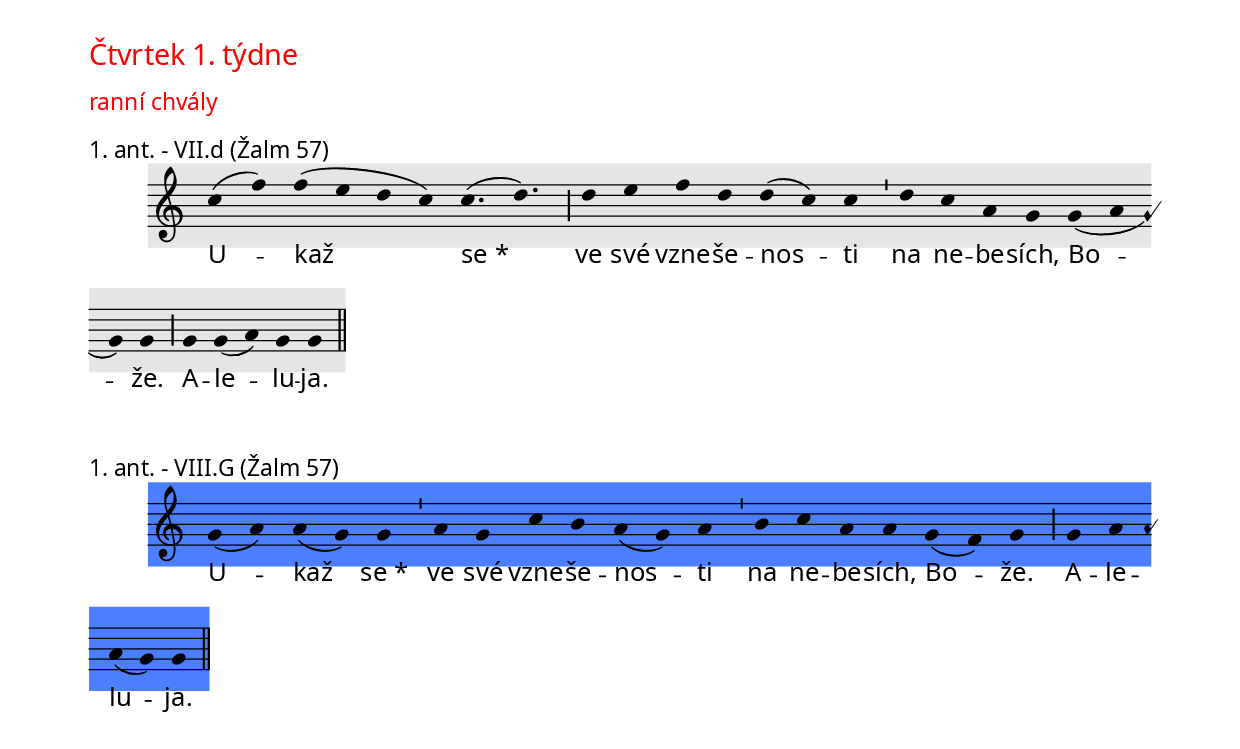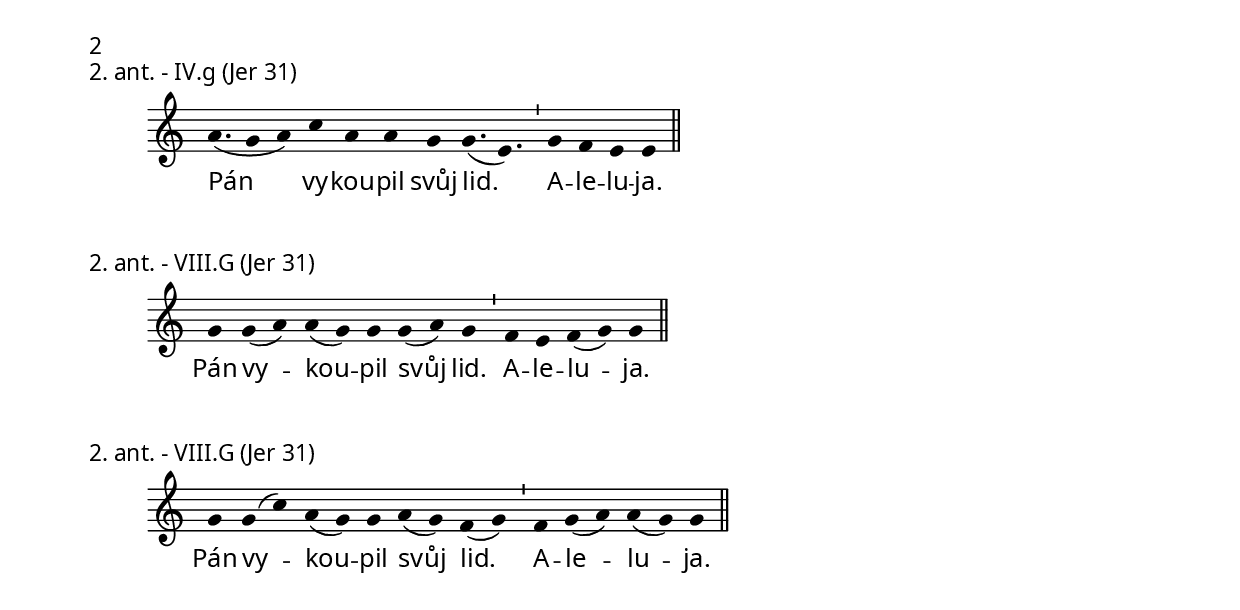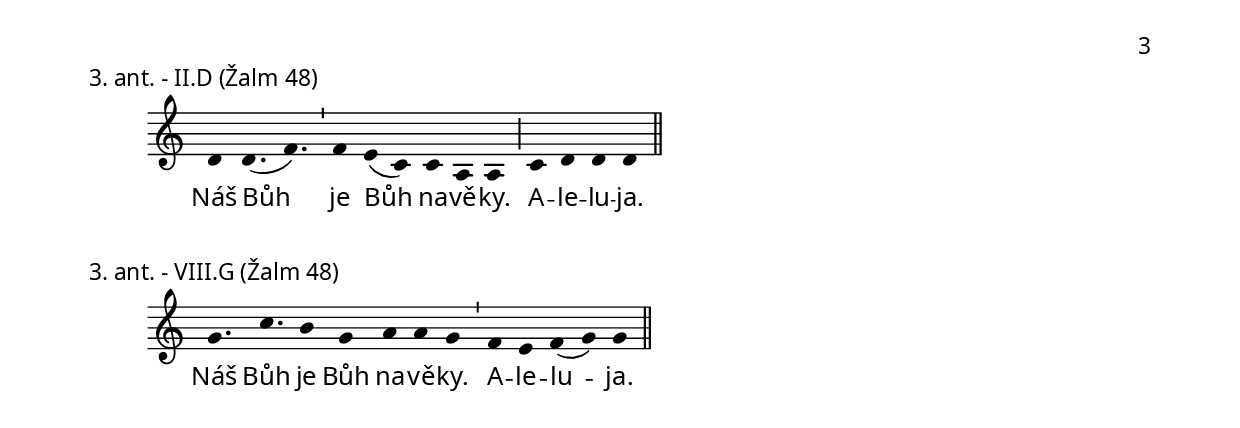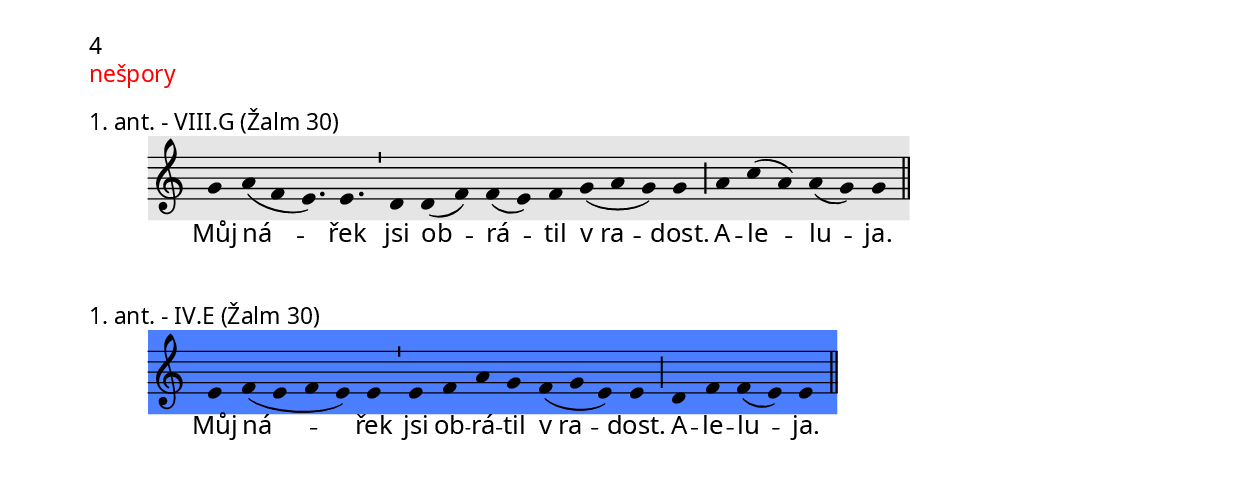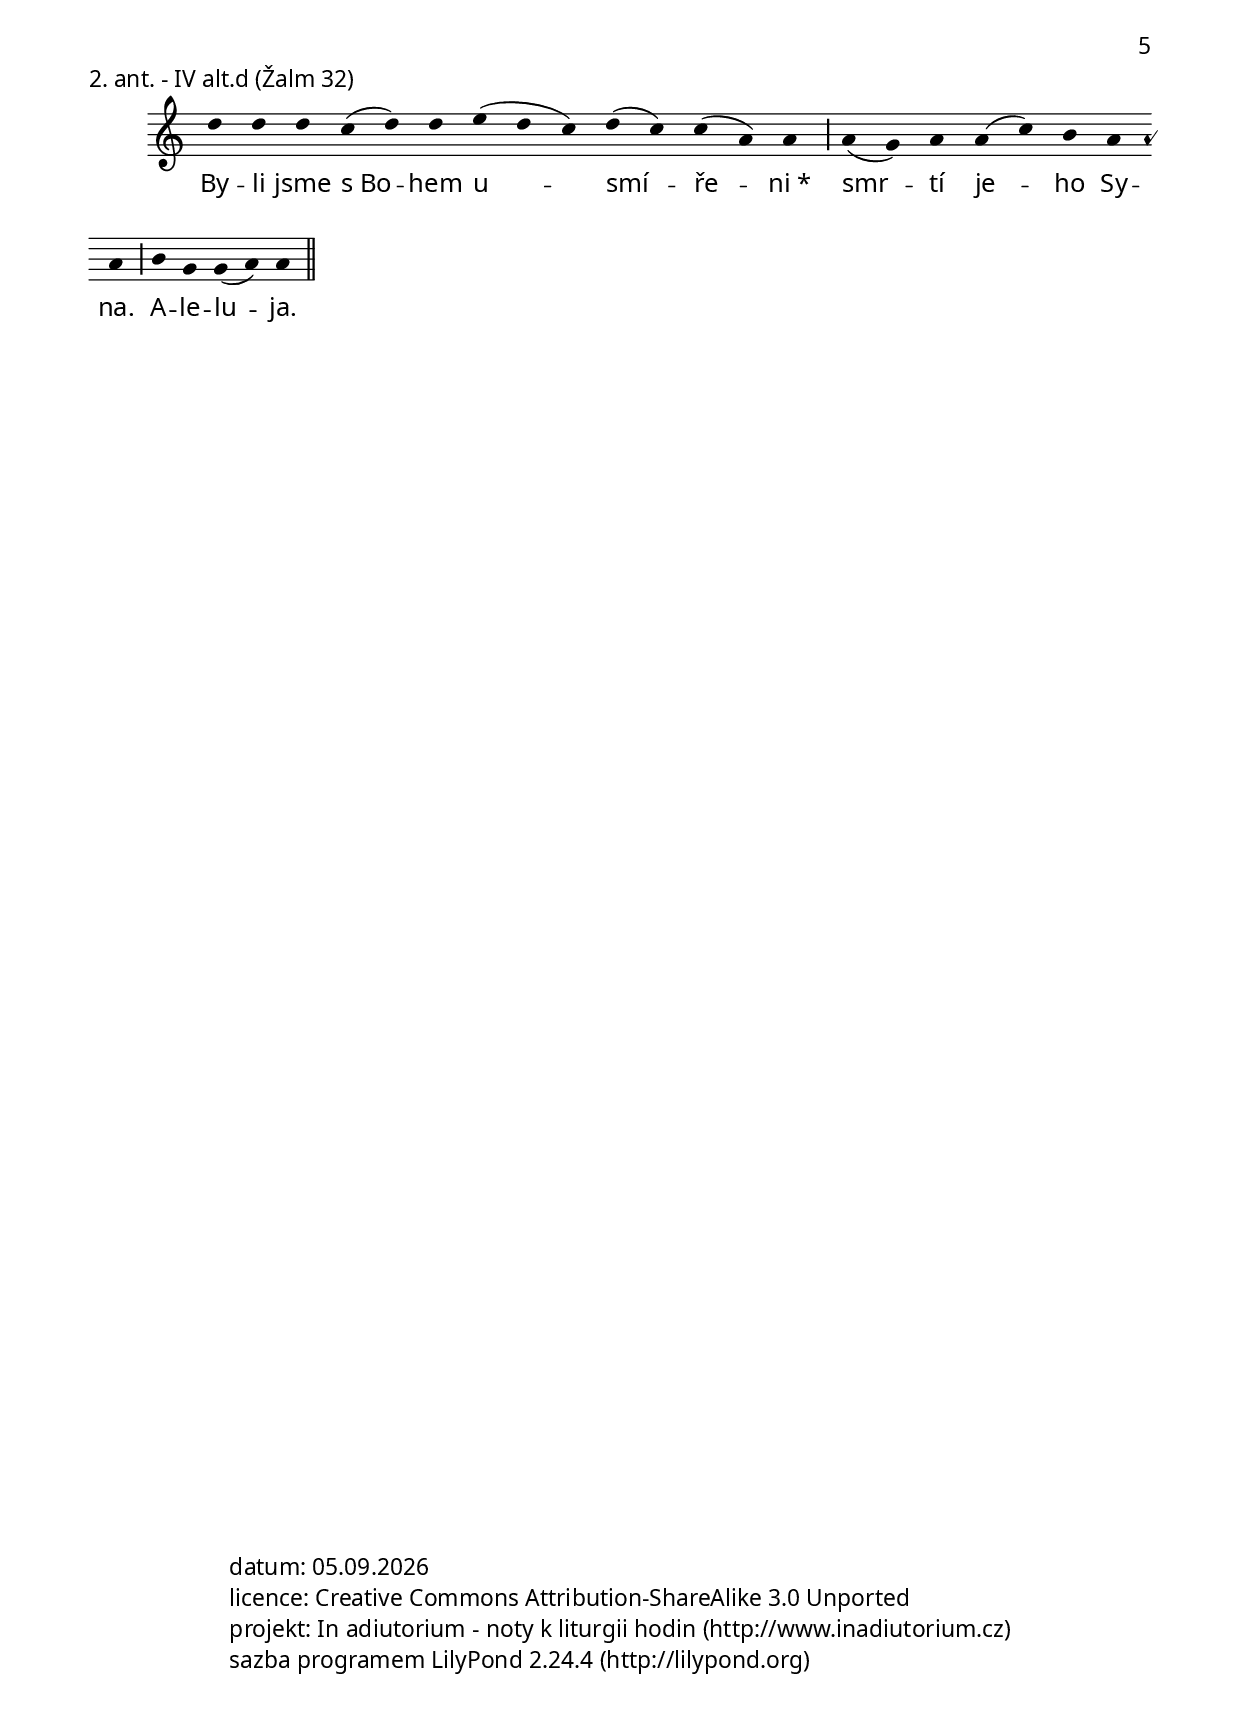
\include "../spolecne.ly"

\markup {\nadpisDen {Čtvrtek 1. týdne}}

\markup {\nadpisHodinka {"ranní chvály"}}

\score {
  \relative c'' {
    \zvyraznovacSedy
    \choralniRezim
    c4( f) f( e d c) c4.( d) \barMaior d4 e f d d( c) c \barMin
    d c a g g( a g) g \barMaior g g( a) g g \barFinalis
  }
  \addlyrics {
    U -- kaž se_* ve své vzne -- še -- nos -- ti
    na ne -- be -- sích, Bo -- že.
    A -- le -- lu -- ja.
  }
  \header {
    quid = "1. ant."
    modus = "VII"
    differentia = "d"
    psalmus = "Žalm 57"
    id = "rch-a1"
    fons = "Velikonoční feriální cyklus, středa 4.t., r.ch., 1.ant."
    fial = "antifony/velikonoce_tyden4_4streda.ly#rch-a1"
    placet = "~"
    piece = \markup {\sestavTitulek}
  }
}

\score {
  \relative c'' {
    \zvyraznovacModry
    \choralniRezim
    g4( a) a( g) g \barMin
    a g c b a( g) a \barMin
    b c a a g( f) g \barMaior
    g a a( g) g \barFinalis
  }
  \addlyrics {
    U -- kaž se_*
    ve své vzne -- še -- nos -- ti
    na ne -- be -- sích, Bo -- že.
    A -- le -- lu -- ja.
  }
  \header {
    quid = "1. ant."
    modus = "VIII"
    differentia = "G"
    psalmus = "Žalm 57"
    id = "rch-a1"
    fons = "Velikonoční feriální cyklus, středa 4.t., r.ch., 1.ant."
    fial = "antifony/velikonoce_tyden4_4streda.ly#rch-a1"
    piece = \markup {\sestavTitulek}
  }
}

\pageBreak

\score {
  \relative c'' {
    \choralniRezim
    a4.( g4 a) c a a g g4.( e) \barMin g4 f e e \barFinalis
  }
  \addlyrics {
    Pán vy -- kou -- pil svůj lid.
    A -- le -- lu -- ja.
  }
  \header {
    quid = "2. ant."
    modus = "IV"
    differentia = "g"
    psalmus = "Jer 31"
    id = "rch-a2"
    placet = "r"
    piece = \markup {\sestavTitulek}
  }
}

\score {
  \relative c'' {
    \choralniRezim
    g4 g( a) a( g) g g( a) g \barMin
    f e f( g) g \barFinalis
  }
  \addlyrics {
    Pán vy -- kou -- pil svůj lid.
    A -- le -- lu -- ja.
  }
  \header {
    quid = "2. ant."
    modus = "VIII"
    differentia = "G"
    psalmus = "Jer 31"
    id = "rch-a2"
    piece = \markup {\sestavTitulek}
  }
}

\score {
  \relative c'' {
    \choralniRezim
    g4 g( c) a( g) g a( g) f( g) \barMin
    f g( a) a( g) g \barFinalis
  }
  \addlyrics {
    Pán vy -- kou -- pil svůj lid.
    A -- le -- lu -- ja.
  }
  \header {
    quid = "2. ant."
    modus = "VIII"
    differentia = "G"
    psalmus = "Jer 31"
    id = "rch-a2"
    piece = \markup {\sestavTitulek}
  }
}

\pageBreak

\score {
  \relative c' {
    \choralniRezim
    d4 d4.( f) \barMin f4 e( c) c a a \barMaior
    c d d d \barFinalis
  }
  \addlyrics {
    Náš Bůh je Bůh na -- vě -- ky.
    A -- le -- lu -- ja.
  }
  \header {
    quid = "3. ant."
    modus = "II"
    differentia = "D"
    psalmus = "Žalm 48"
    id = "rch-a3"
    placet = "r"
    piece = \markup {\sestavTitulek}
  }
}

\score {
  \relative c'' {
    \choralniRezim
    g4. c b4 g a a g \barMin
    f e f( g) g \barFinalis
  }
  \addlyrics {
    Náš Bůh je Bůh na -- vě -- ky.
    A -- le -- lu -- ja.
  }
  \header {
    quid = "3. ant."
    modus = "VIII"
    differentia = "G"
    psalmus = "Žalm 48"
    id = "rch-a3"
    piece = \markup {\sestavTitulek}
  }
}

\pageBreak

\markup {\nadpisHodinka {"nešpory"}}

\score {
  \relative c'' {
    \zvyraznovacSedy
    \choralniRezim
    g4 a( f e4.) e \barMin d4 d( f) f( e) f g( a g) g \barMaior
    a c( a) a( g) g \barFinalis
  }
  \addlyrics {
    Můj ná -- řek jsi ob -- rá -- til v_ra -- dost.
    A -- le -- lu -- ja.
  }
  \header {
    quid = "1. ant."
    modus = "VIII"
    differentia = "G"
    psalmus = "Žalm 30"
    id = "ne-a1"
    placet = "r"
    piece = \markup {\sestavTitulek}
  }
}

\score {
  \relative c' {
    \zvyraznovacModry
    \choralniRezim
    e4 f( e f e) e \barMin e f a g f( g e) e \barMaior
    d f f( e) e \barFinalis
  }
  \addlyrics {
    Můj ná -- řek jsi ob -- rá -- til v_ra -- dost.
    A -- le -- lu -- ja.
  }
  \header {
    quid = "1. ant."
    modus = "IV"
    differentia = "E"
    psalmus = "Žalm 30"
    id = "ne-a1"
    piece = \markup {\sestavTitulek}
  }
}

\pageBreak

\score {
  \relative c'' {
    \choralniRezim
    d4 d d c( d) d e( d c) d( c) c( a) a \barMaior
    a( g) a a( c) b a a \barMaior
    b g g( a) a \barFinalis
  }
  \addlyrics {
    By -- li jsme s_Bo -- hem u -- smí -- ře -- ni_*
    smr -- tí je -- ho Sy -- na.
    A -- le -- lu -- ja.
  }
  \header {
    quid = "2. ant."
    modus = "IV alt"
    differentia = "d"
    psalmus = "Žalm 32"
    id = "ne-a2"
    fons = "Velký pátek, ad Magnificat; doplněno aleluja"
    piece = \markup {\sestavTitulek}
  }
}

%\score { \velikTIctvrtekNespAntIII }
